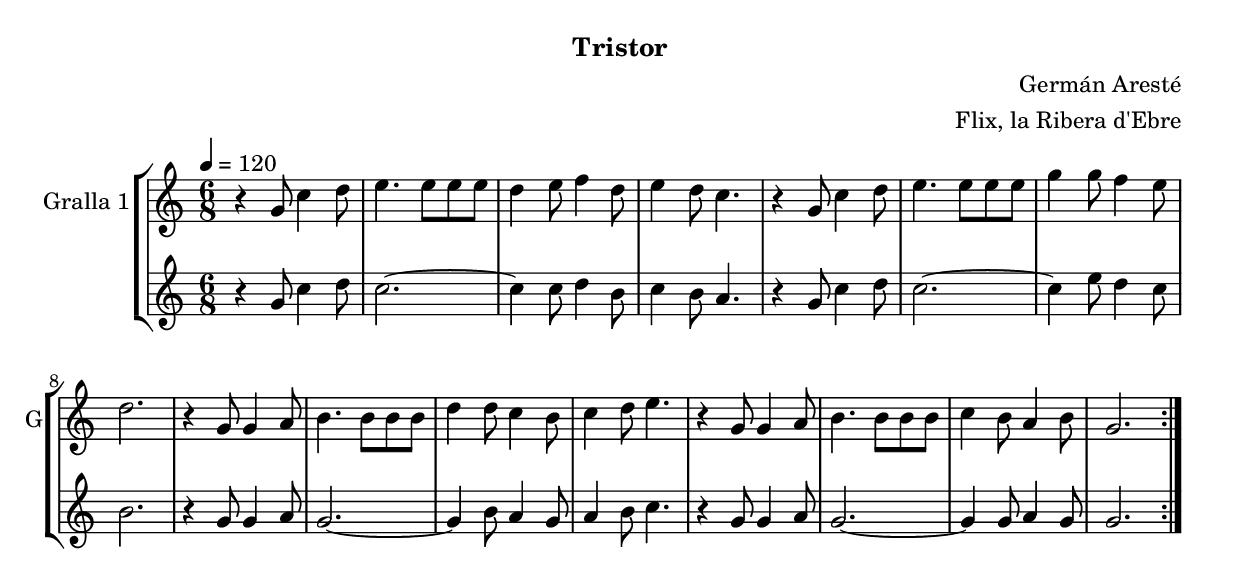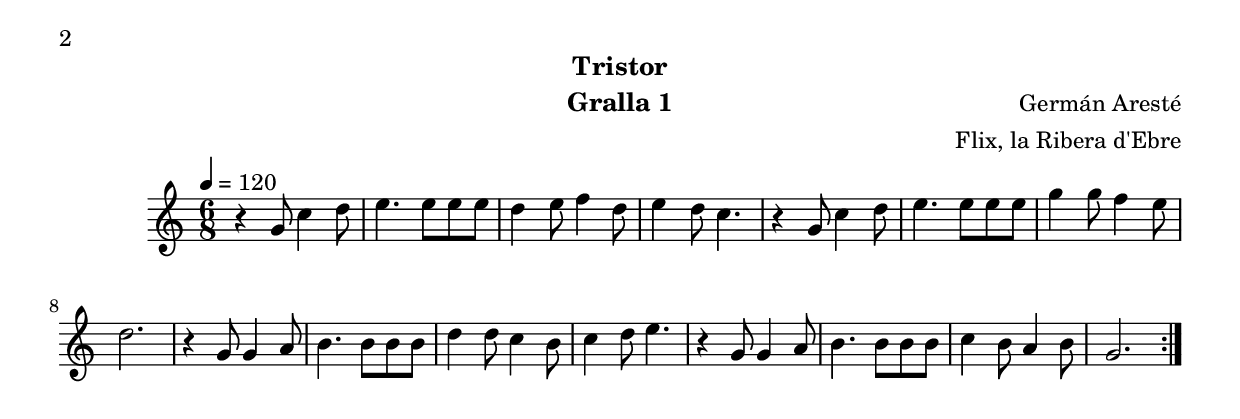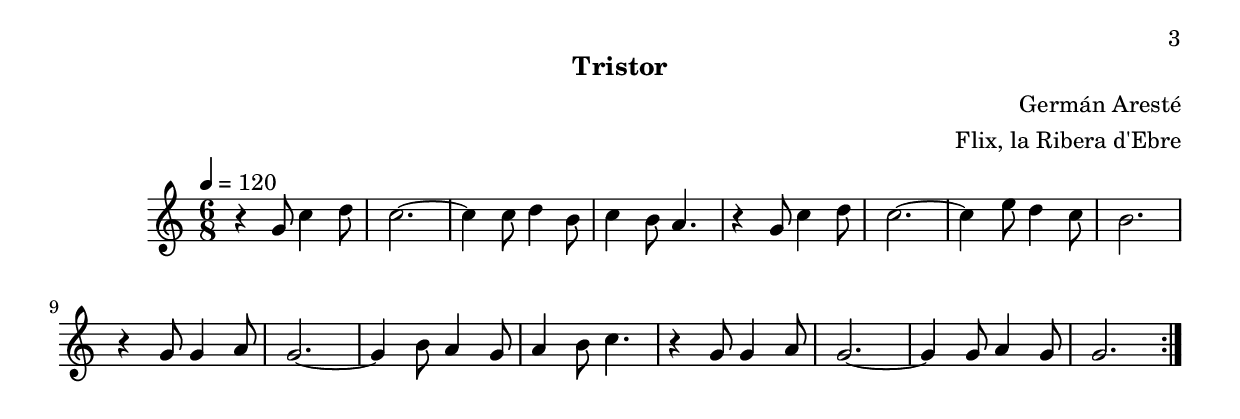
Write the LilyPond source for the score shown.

\version "2.22.1"

\header {
  dedication=""
  title=""
  subtitle="Tristor"
  subsubtitle=""
  poet=""
  meter=""
  piece=""
  composer="Germán Aresté"
  arranger="Flix, la Ribera d'Ebre"
  opus=""
  instrument=""
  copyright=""
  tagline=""
}

liniaroAa =
\relative g'
{
  \tempo 4=120
  \clef treble
  \key c \major
  \time 6/8
  \repeat volta 2 { r4 g8 c4 d8  |
  e4. e8 e e  |
  d4 e8 f4 d8  |
  e4 d8 c4.  |
  %05
  r4 g8 c4 d8  |
  e4. e8 e e  |
  g4 g8 f4 e8  |
  d2.  |
  r4 g,8 g4 a8  |
  %10
  b4. b8 b b  |
  d4 d8 c4 b8  |
  c4 d8 e4.  |
  r4 g,8 g4 a8  |
  b4. b8 b b  |
  %15
  c4 b8 a4 b8  |
  g2.  | }
}

liniaroAb =
\relative g'
{
  \tempo 4=120
  \clef treble
  \key c \major
  \time 6/8
  \repeat volta 2 { r4 g8 c4 d8  |
  c2. ~  |
  c4 c8 d4 b8  |
  c4 b8 a4.  |
  %05
  r4 g8 c4 d8  |
  c2. ~  |
  c4 e8 d4 c8  |
  b2.  |
  r4 g8 g4 a8  |
  %10
  g2. ~  |
  g4 b8 a4 g8  |
  a4 b8 c4.  |
  r4 g8 g4 a8  |
  g2. ~  |
  %15
  g4 g8 a4 g8  |
  g2.  | }
}

\bookpart {
  \score {
    \new StaffGroup {
      \override Score.RehearsalMark #'self-alignment-X = #LEFT
      <<
        \new Staff \with {instrumentName = #"Gralla 1" shortInstrumentName = #"G"} \liniaroAa
        \new Staff \with {instrumentName = #"" shortInstrumentName = #" "} \liniaroAb
      >>
    }
    \layout {}
  }
  \score { \unfoldRepeats
    \new StaffGroup {
      \override Score.RehearsalMark #'self-alignment-X = #LEFT
      <<
        \new Staff \with {instrumentName = #"Gralla 1" shortInstrumentName = #"G"} \liniaroAa
        \new Staff \with {instrumentName = #"" shortInstrumentName = #" "} \liniaroAb
      >>
    }
    \midi {
      \set Staff.midiInstrument = "oboe"
      \set DrumStaff.midiInstrument = "drums"
    }
  }
}

\bookpart {
  \header {instrument="Gralla 1"}
  \score {
    \new StaffGroup {
      \override Score.RehearsalMark #'self-alignment-X = #LEFT
      <<
        \new Staff \liniaroAa
      >>
    }
    \layout {}
  }
  \score { \unfoldRepeats
    \new StaffGroup {
      \override Score.RehearsalMark #'self-alignment-X = #LEFT
      <<
        \new Staff \liniaroAa
      >>
    }
    \midi {
      \set Staff.midiInstrument = "oboe"
      \set DrumStaff.midiInstrument = "drums"
    }
  }
}

\bookpart {
  \header {instrument=""}
  \score {
    \new StaffGroup {
      \override Score.RehearsalMark #'self-alignment-X = #LEFT
      <<
        \new Staff \liniaroAb
      >>
    }
    \layout {}
  }
  \score { \unfoldRepeats
    \new StaffGroup {
      \override Score.RehearsalMark #'self-alignment-X = #LEFT
      <<
        \new Staff \liniaroAb
      >>
    }
    \midi {
      \set Staff.midiInstrument = "oboe"
      \set DrumStaff.midiInstrument = "drums"
    }
  }
}

